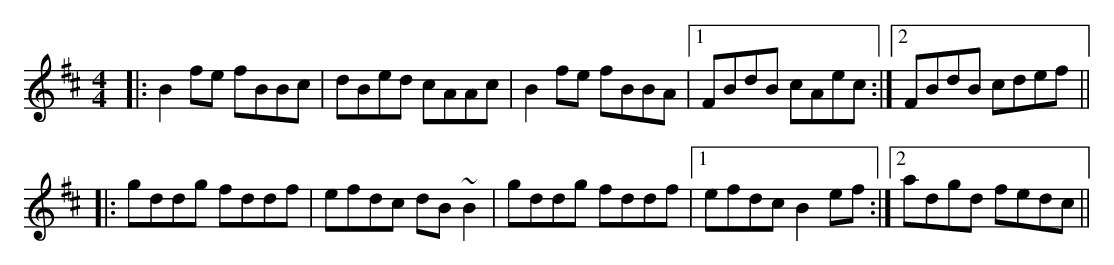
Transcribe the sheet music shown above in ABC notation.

X:1
M:4/4
K:Bmin
|:B2fe fBBc|dBed cAAc|B2fe fBBA|1 FBdB cAec:|2 FBdB cdef||
|:gddg fddf|efdc dB~B2|gddg fddf|1 efdc B2ef:|2 adgd fedc||
